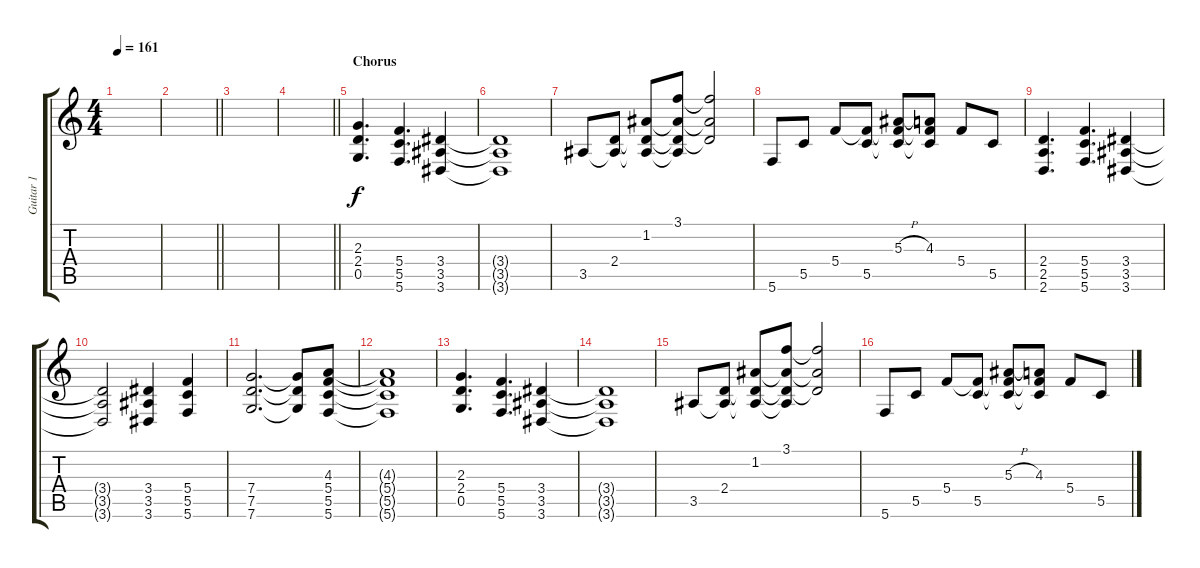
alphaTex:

\track ("Guitar 1" "Guitar 1") {instrument distortionguitar}
\staff {score tabs}
\tuning (D4 A3 F3 C3 G2 C2) {hide}
\ts (4 4)
\tempo 161
\clef g2
\ks c
|
\barLineRight lightlight
|
|
\barLineRight lightlight
|
\section ("" "Chorus")
(2.3 2.4 0.5).4{d volume 13} (5.4 5.5 5.6).4{d} (3.4 3.5 3.6).4 |
(3.4{t} 3.5{t} 3.6{t}).1 |
3.5.8 (2.4 3.5{t}).8 (1.2 2.4{t} 3.5{t}).8 (3.1 1.2{t} 2.4{t} 3.5{t}).8 (3.1{t} 1.2{t} 2.4{t}).2 |
5.6.8 5.5.8 5.4.8 (5.4{t} 5.5).8 (5.3{h} 5.4{t} 5.5{t}).8 (4.3 5.4{t} 5.5{t}).8 5.4.8 5.5.8 |
(2.4 2.5 2.6).4{d} (5.4 5.5 5.6).4{d} (3.4 3.5 3.6).4 |
(3.4{t} 3.5{t} 3.6{t}).2 (3.4 3.5 3.6).4 (5.4 5.5 5.6).4 |
(7.4 7.5 7.6).2{d} (7.4{t} 7.5{t} 7.6{t}).8 (4.3 5.4 5.5 5.6).8 |
(4.3{t} 5.4{t} 5.5{t} 5.6{t}).1 |
(2.3 2.4 0.5).4{d} (5.4 5.5 5.6).4{d} (3.4 3.5 3.6).4 |
(3.4{t} 3.5{t} 3.6{t}).1 |
3.5.8 (2.4 3.5{t}).8 (1.2 2.4{t} 3.5{t}).8 (3.1 1.2{t} 2.4{t} 3.5{t}).8 (3.1{t} 1.2{t} 2.4{t}).2 |
5.6.8 5.5.8 5.4.8 (5.4{t} 5.5).8 (5.3{h} 5.4{t} 5.5{t}).8 (4.3 5.4{t} 5.5{t}).8 5.4.8 5.5.8
